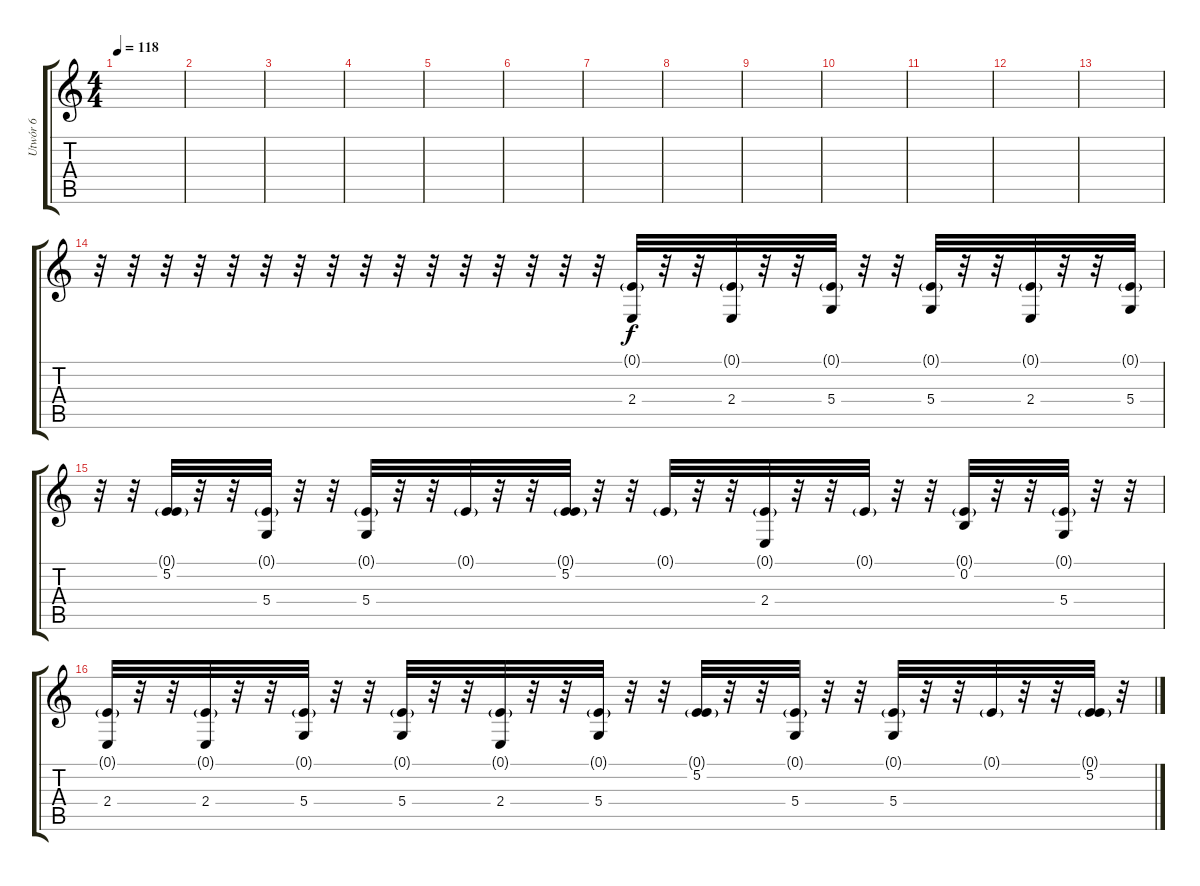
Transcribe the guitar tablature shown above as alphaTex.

\track ("Utwór 6" "Utwór 6") {instrument lead8bassandlead}
\staff {score tabs}
\tuning (E4 B3 G3 D3 A2 E2) {hide}
\ts (4 4)
\tempo 118
\clef g2
\ks c
|
|
|
|
|
|
|
|
|
|
|
|
|
r.32 r.32 r.32 r.32 r.32 r.32 r.32 r.32 r.32 r.32 r.32 r.32 r.32 r.32 r.32 r.32{volume 6} (0.1{g} 2.4).32 r.32 r.32 (0.1{g} 2.4).32 r.32 r.32 (0.1{g} 5.4).32 r.32 r.32 (0.1{g} 5.4).32 r.32 r.32 (0.1{g} 2.4).32 r.32 r.32 (0.1{g} 5.4).32 |
r.32 r.32 (0.1{g} 5.2).32 r.32 r.32 (0.1{g} 5.4).32 r.32 r.32 (0.1{g} 5.4).32 r.32 r.32 0.1{g}.32 r.32 r.32 (0.1{g} 5.2).32 r.32 r.32 0.1{g}.32 r.32 r.32 (0.1{g} 2.4).32 r.32 r.32 0.1{g}.32 r.32 r.32 (0.1{g} 0.2).32 r.32 r.32 (0.1{g} 5.4).32 r.32 r.32 |
(0.1{g} 2.4).32 r.32 r.32 (0.1{g} 2.4).32 r.32 r.32 (0.1{g} 5.4).32 r.32 r.32 (0.1{g} 5.4).32 r.32 r.32 (0.1{g} 2.4).32 r.32 r.32 (0.1{g} 5.4).32 r.32 r.32 (0.1{g} 5.2).32 r.32 r.32 (0.1{g} 5.4).32 r.32 r.32 (0.1{g} 5.4).32 r.32 r.32 0.1{g}.32 r.32 r.32 (0.1{g} 5.2).32 r.32
